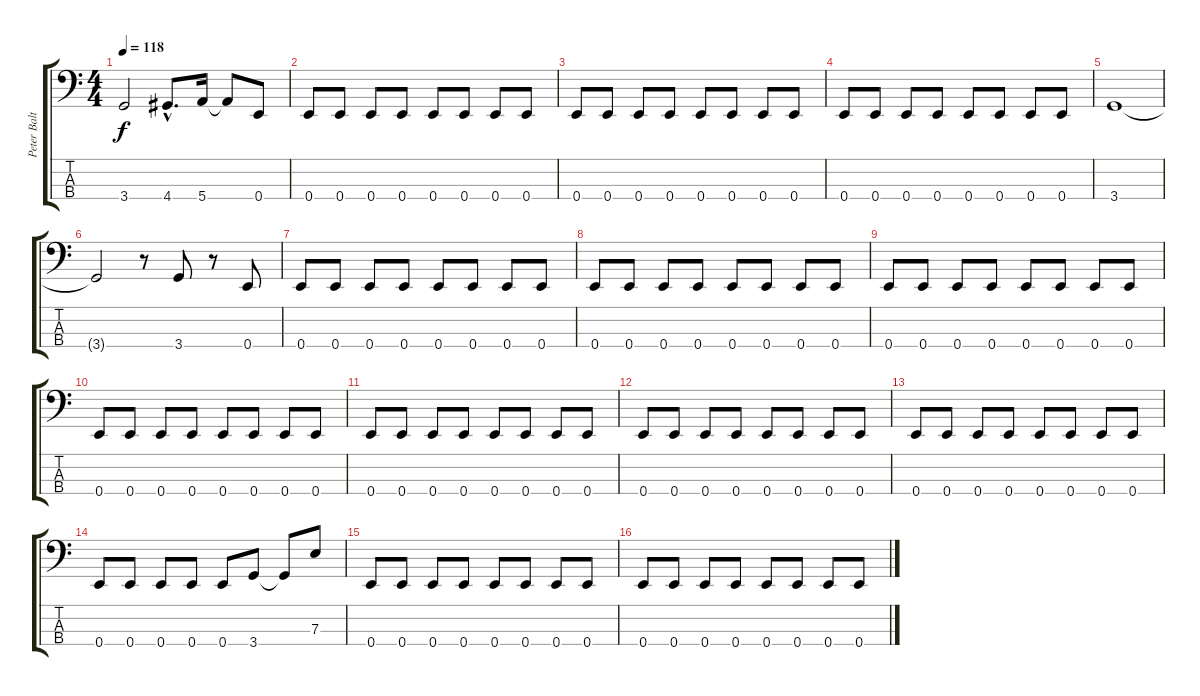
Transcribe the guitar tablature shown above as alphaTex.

\track ("Peter Baltes" "Peter Balt") {instrument electricbassfinger}
\staff {score tabs}
\tuning (G2 D2 A1 E1) {hide}
\ts (4 4)
\tempo 118
\clef f4
\ks c
3.4.2{dy f} 4.4{hac}.8{d} 5.4.16 5.4{t}.8 0.4.8 |
0.4.8 0.4.8 0.4.8 0.4.8 0.4.8 0.4.8 0.4.8 0.4.8 |
0.4.8 0.4.8 0.4.8 0.4.8 0.4.8 0.4.8 0.4.8 0.4.8 |
0.4.8 0.4.8 0.4.8 0.4.8 0.4.8 0.4.8 0.4.8 0.4.8 |
3.4.1 |
3.4{t}.2 r.8 3.4.8 r.8 0.4.8 |
0.4.8 0.4.8 0.4.8 0.4.8 0.4.8 0.4.8 0.4.8 0.4.8 |
0.4.8 0.4.8 0.4.8 0.4.8 0.4.8 0.4.8 0.4.8 0.4.8 |
0.4.8 0.4.8 0.4.8 0.4.8 0.4.8 0.4.8 0.4.8 0.4.8 |
0.4.8 0.4.8 0.4.8 0.4.8 0.4.8 0.4.8 0.4.8 0.4.8 |
0.4.8 0.4.8 0.4.8 0.4.8 0.4.8 0.4.8 0.4.8 0.4.8 |
0.4.8 0.4.8 0.4.8 0.4.8 0.4.8 0.4.8 0.4.8 0.4.8 |
0.4.8 0.4.8 0.4.8 0.4.8 0.4.8 0.4.8 0.4.8 0.4.8 |
0.4.8 0.4.8 0.4.8 0.4.8 0.4.8 3.4.8 3.4{t}.8 7.3.8 |
0.4.8 0.4.8 0.4.8 0.4.8 0.4.8 0.4.8 0.4.8 0.4.8 |
0.4.8 0.4.8 0.4.8 0.4.8 0.4.8 0.4.8 0.4.8 0.4.8
